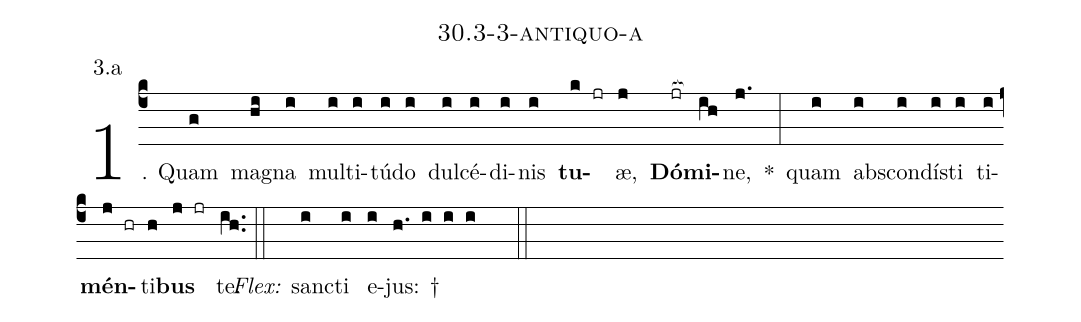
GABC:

name: 30.3-3-antiquo-a;
annotation: 3.a;
%%
(c4)1. Quam(g) ma(hi)gna(i) mul(i)ti(i)tú(i)do(i) dul(i)cé(i)di(i)nis(i) <b>tu</b>(k jr)æ,(j) <b>Dó</b>(jr[ocb:1{])<b>mi</b>(ih[ocb:0}])ne,(j.) *(:) quam(i) abs(i)con(i)dís(i)ti(i) ti(i)<b>mén</b>(j hr)ti(h)<b>bus</b>(j jr) te.(ih..) (::)
<i>Flex:</i>()  sanc(i)ti(i) e(i)jus: †(h. i i i  ::)
